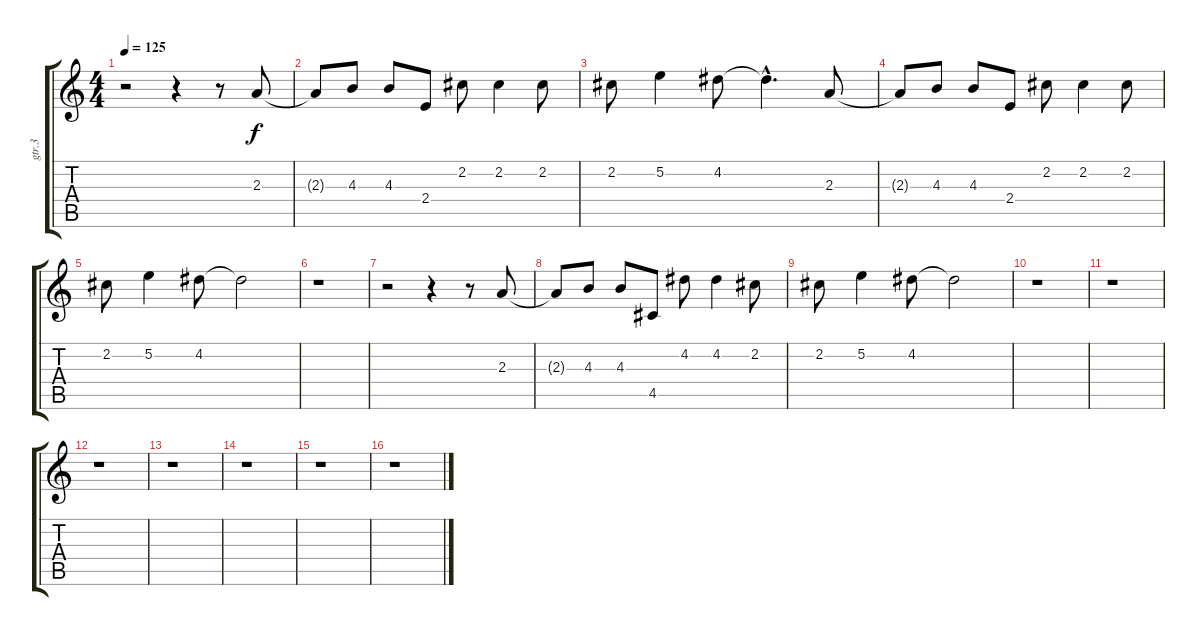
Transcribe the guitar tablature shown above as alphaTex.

\track ("gtr.3" "gtr.3") {instrument electricguitarclean}
\staff {score tabs}
\tuning (E4 B3 G3 D3 A2 E2) {hide}
\ts (4 4)
\tempo 125
\clef g2
\ks c
r.2{dy f} r.4 r.8 2.3.8 |
2.3{t}.8 4.3.8 4.3.8 2.4.8 2.2.8 2.2.4 2.2.8 |
2.2.8 5.2.4 4.2.8 4.2{hac t}.4{d} 2.3.8 |
2.3{t}.8 4.3.8 4.3.8 2.4.8 2.2.8 2.2.4 2.2.8 |
2.2.8 5.2.4 4.2.8 4.2{t}.2 |
r.1 |
r.2 r.4 r.8 2.3.8 |
2.3{t}.8 4.3.8 4.3.8 4.5.8 4.2.8 4.2.4 2.2.8 |
2.2.8 5.2.4 4.2.8 4.2{t}.2 |
r.1 |
r.1 |
r.1 |
r.1 |
r.1 |
r.1 |
r.1
